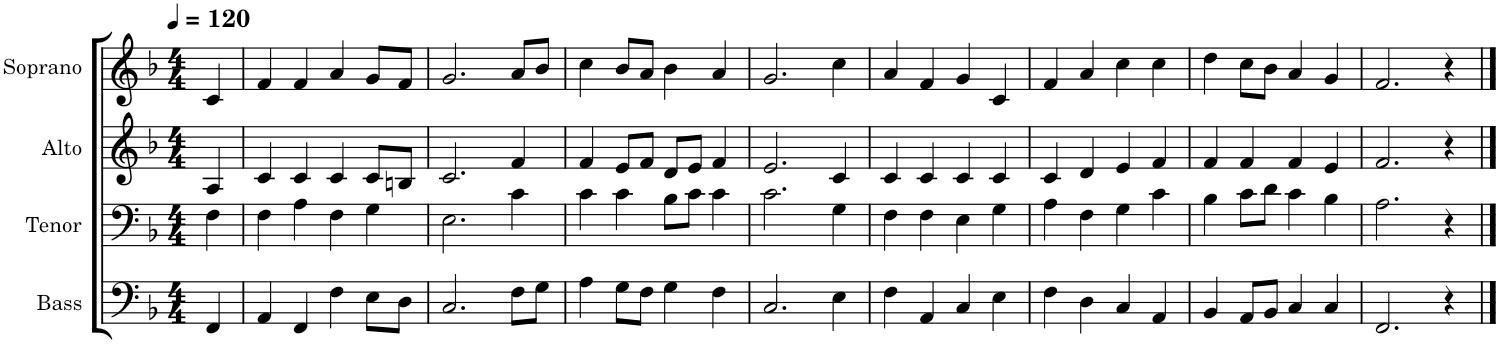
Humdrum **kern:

**kern	**kern	**kern	**kern
*part4	*part3	*part2	*part1
*staff4	*staff3	*staff2	*staff1
*I"Bass	*I"Tenor	*I"Alto	*I"Soprano
*I'B.	*I'T.	*I'A.	*I'S.
*clefF4	*clefF4	*clefG2	*clefG2
*k[b-]	*k[b-]	*k[b-]	*k[b-]
*M4/4	*M4/4	*M4/4	*M4/4
*MM120	*MM120	*MM120	*MM120
=	=	=	=
4FF/	4F\	4A/	4c/
=1	=1	=1	=1
4AA/	4F\	4c/	4f/
4FF/	4A\	4c/	4f/
4F\	4F\	4c/	4a/
8E\L	4G\	8c/L	8g/L
8D\J	.	8Bn/J	8f/J
=2	=2	=2	=2
2.C/	2.E\	2.c/	2.g/
8F\L	4c\	4f/	8a/L
8G\J	.	.	8b-/J
=3	=3	=3	=3
4A\	4c\	4f/	4cc\
8G\L	4c\	8e/L	8b-/L
8F\J	.	8f/J	8a/J
4G\	8B-\L	8d/L	4b-\
.	8c\J	8e/J	.
4F\	4c\	4f/	4a/
=4	=4	=4	=4
2.C/	2.c\	2.e/	2.g/
4E\	4G\	4c/	4cc\
=5	=5	=5	=5
4F\	4F\	4c/	4a/
4AA/	4F\	4c/	4f/
4C/	4E\	4c/	4g/
4E\	4G\	4c/	4c/
=6	=6	=6	=6
4F\	4A\	4c/	4f/
4D\	4F\	4d/	4a/
4C/	4G\	4e/	4cc\
4AA/	4c\	4f/	4cc\
=7	=7	=7	=7
4BB-/	4B-\	4f/	4dd\
8AA/L	8c\L	4f/	8cc\L
8BB-/J	8d\J	.	8b-\J
4C/	4c\	4f/	4a/
4C/	4B-\	4e/	4g/
=8	=8	=8	=8
2.FF/	2.A\	2.f/	2.f/
4r	4r	4r	4r
==	==	==	==
*-	*-	*-	*-
